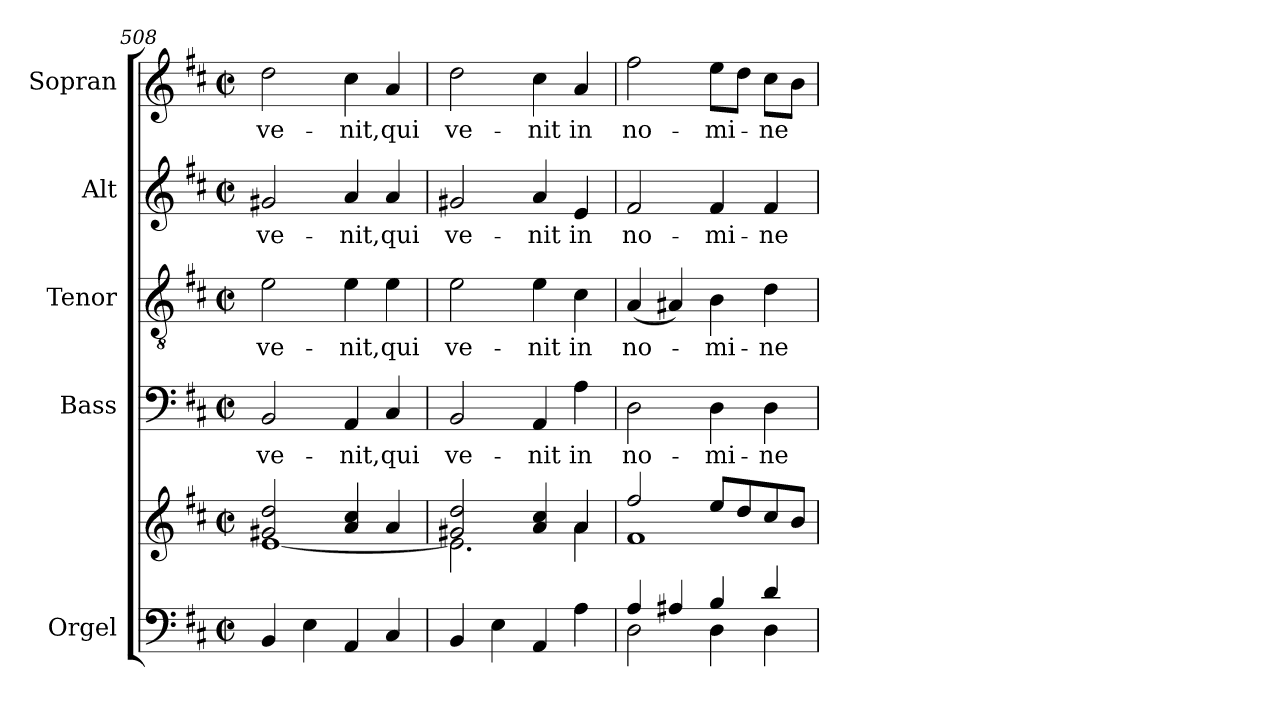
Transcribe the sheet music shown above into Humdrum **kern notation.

**kern	**kern	**kern	**text	**kern	**text	**kern	**text	**kern	**text
*part5	*part5	*part4	*part4	*part3	*part3	*part2	*part2	*part1	*part1
*staff6	*staff5	*staff4	*staff4	*staff3	*staff3	*staff2	*staff2	*staff1	*staff1
*I"Orgel	*	*I"Bass	*	*I"Tenor	*	*I"Alt	*	*I"Sopran	*
*I'Org.	*	*I'B	*	*I'T	*	*I'A	*	*I'S	*
*clefF4	*clefG2	*clefF4	*	*clefGv2	*	*clefG2	*	*clefG2	*
*k[f#c#]	*k[f#c#]	*k[f#c#]	*	*k[f#c#]	*	*k[f#c#]	*	*k[f#c#]	*
*D:	*D:	*D:	*	*D:	*	*D:	*	*D:	*
*M2/2	*M2/2	*M2/2	*	*M2/2	*	*M2/2	*	*M2/2	*
*met(c|)	*met(c|)	*met(c|)	*	*met(c|)	*	*met(c|)	*	*met(c|)	*
=508	=508	=508	=508	=508	=508	=508	=508	=508	=508
*	*^	*	*	*	*	*	*	*	*
!	!	!	!	!LO:LY:b	!	!LO:LY:b	!	!LO:LY:b	!	!LO:LY:b
4BB/	2g#X/ 2dd/	[<1e	2BB/	ve-	2e\	ve-	2g#X/	ve-	2dd\	ve-
4E\	.	.	.	.	.	.	.	.	.	.
!	!	!	!	!LO:LY:b	!	!LO:LY:b	!	!LO:LY:b	!	!LO:LY:b
4AA/	4a/ 4cc#/	.	4AA/	-nit,	4e\	-nit,	4a/	-nit,	4cc#\	-nit,
!	!	!	!	!LO:LY:b	!	!LO:LY:b	!	!LO:LY:b	!	!LO:LY:b
4C#/	4a/	.	4C#/	qui	4e\	qui	4a/	qui	4a/	qui
=509	=509	=509	=509	=509	=509	=509	=509	=509	=509	=509
!	!	!	!	!LO:LY:b	!	!LO:LY:b	!	!LO:LY:b	!	!LO:LY:b
4BB/	2g#X/ 2dd/	2.e\]	2BB/	ve-	2e\	ve-	2g#X/	ve-	2dd\	ve-
4E\	.	.	.	.	.	.	.	.	.	.
!	!	!	!	!LO:LY:b	!	!LO:LY:b	!	!LO:LY:b	!	!LO:LY:b
4AA/	4a/ 4cc#/	.	4AA/	-nit	4e\	-nit	4a/	-nit	4cc#\	-nit
!	!	!	!	!LO:LY:b	!	!LO:LY:b	!	!LO:LY:b	!	!LO:LY:b
4A\	4a/	4a\	4A\	in	4c#\	in	4e/	in	4a/	in
=510	=510	=510	=510	=510	=510	=510	=510	=510	=510	=510
*^	*	*	*	*	*	*	*	*	*	*
!	!	!	!	!	!LO:LY:b	!	!LO:LY:b	!	!LO:LY:b	!	!LO:LY:b
4A/	2D\	2ff#/	1f#	2D\	no-	(<4A/	no-	2f#/	no-	2ff#\	no-
4A#X/	.	.	.	.	.	4A#X/)	.	.	.	.	.
!	!	!	!	!	!LO:LY:b	!	!LO:LY:b	!	!LO:LY:b	!	!LO:LY:b
4B/	4D\	8ee/L	.	4D\	-mi-	4B\	-mi-	4f#/	-mi-	8ee\L	-mi-
.	.	8dd/	.	.	.	.	.	.	.	8dd\J	.
!	!	!	!	!	!LO:LY:b	!	!LO:LY:b	!	!LO:LY:b	!	!LO:LY:b
4d/	4D\	8cc#/	.	4D\	-ne	4d\	-ne	4f#/	-ne	8cc#\L	-ne
.	.	8b/J	.	.	.	.	.	.	.	8b\J	.
*v	*v	*	*	*	*	*	*	*	*	*	*
*	*v	*v	*	*	*	*	*	*	*	*
=	=	=	=	=	=	=	=	=	=
*-	*-	*-	*-	*-	*-	*-	*-	*-	*-
